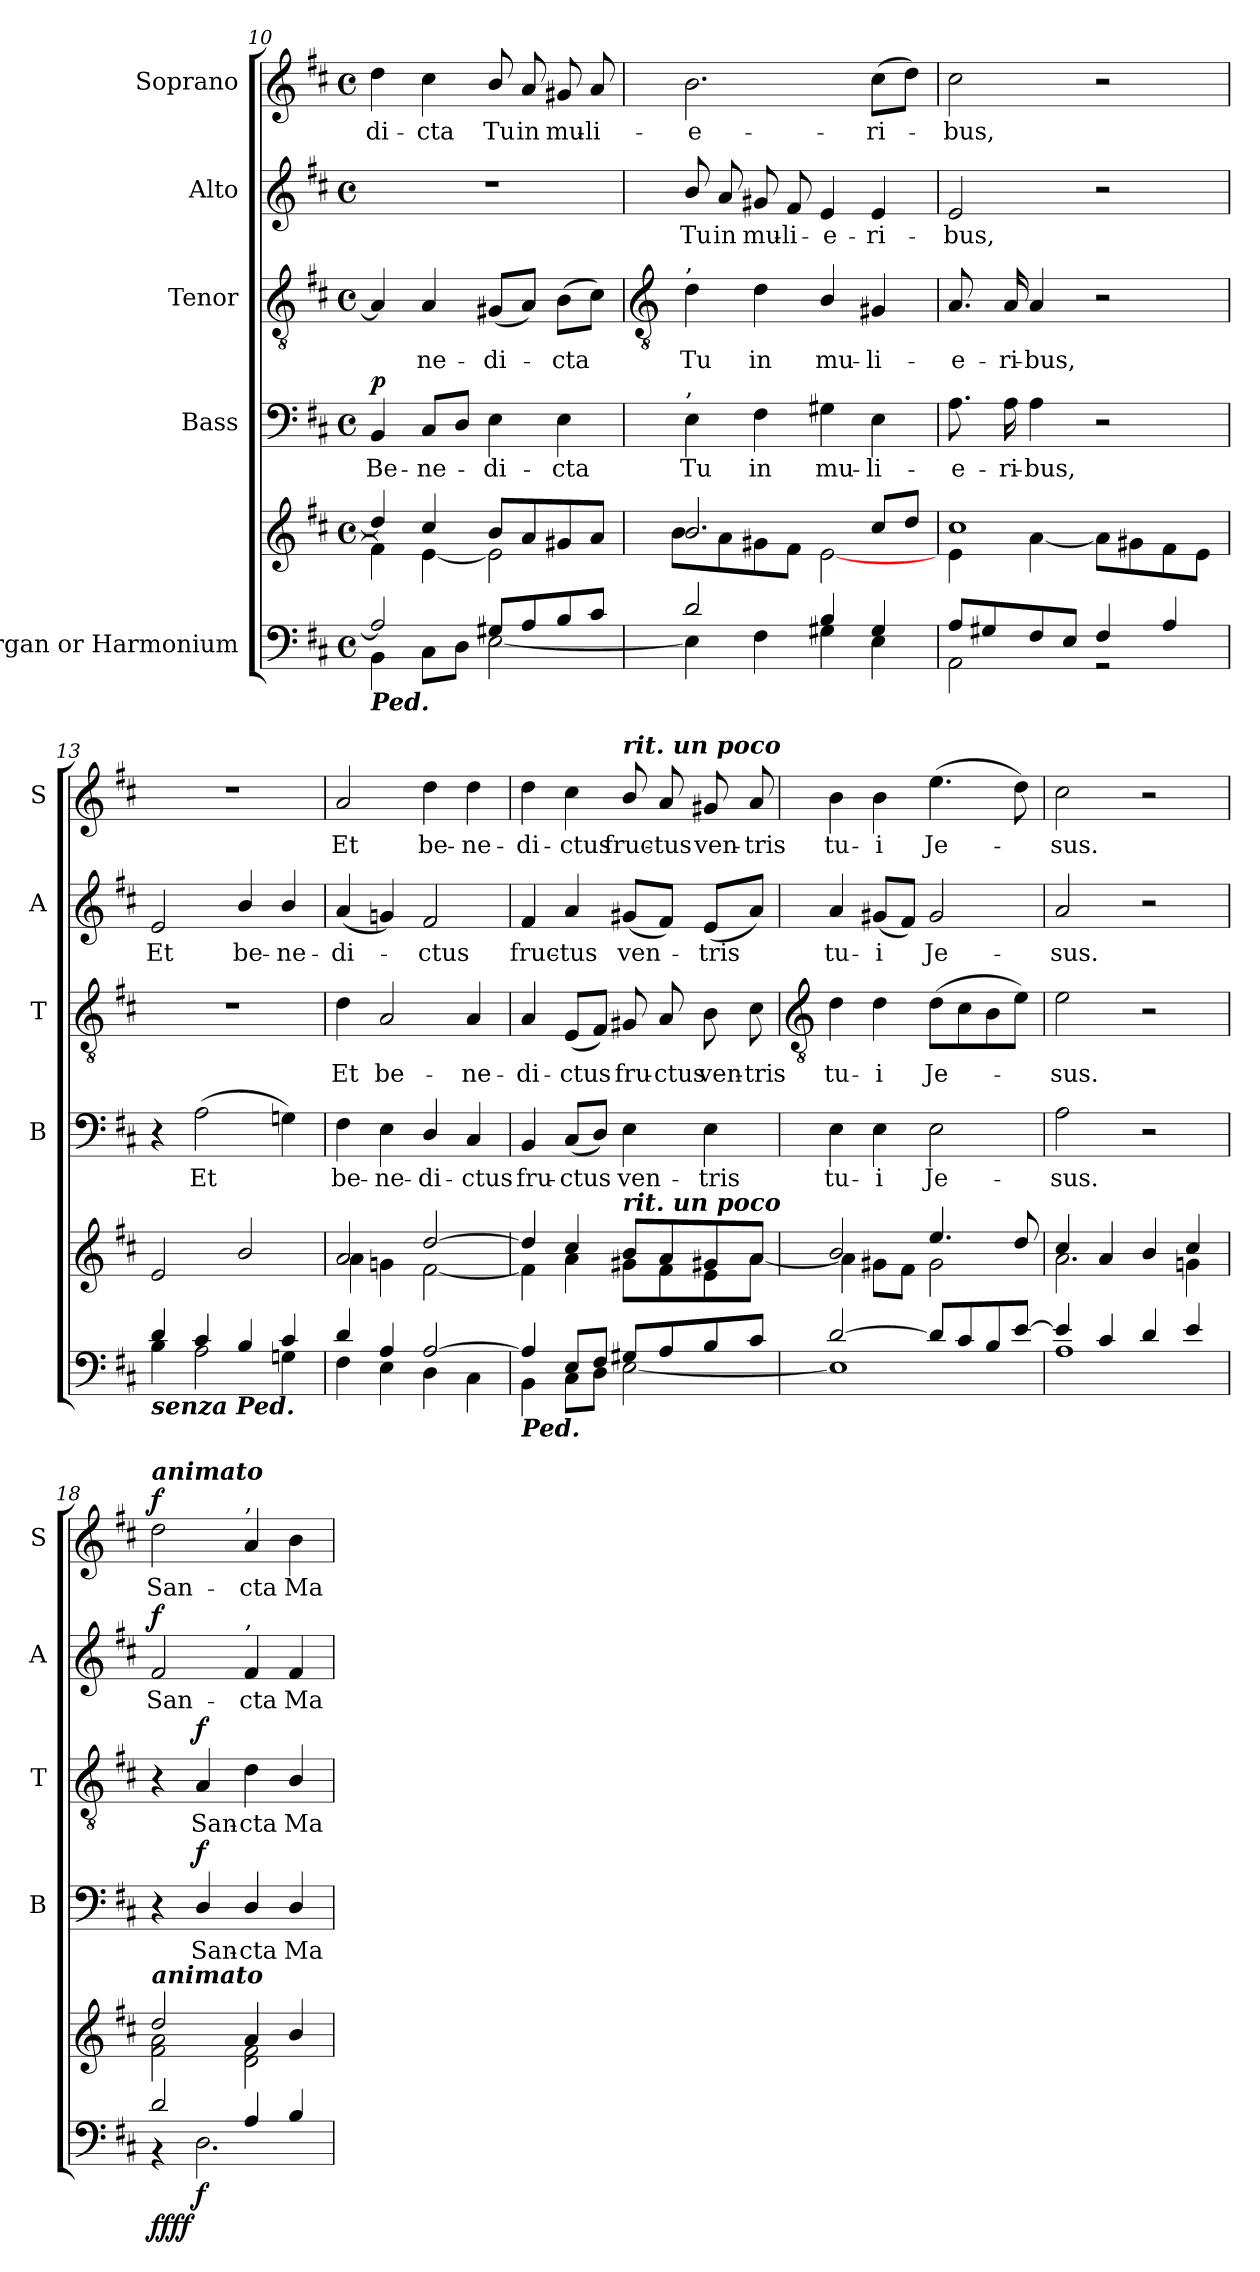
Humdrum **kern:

**kern	**kern	**dynam	**kern	**text	**dynam	**kern	**text	**dynam	**kern	**text	**dynam	**kern	**text	**dynam
*part5	*part5	*part5	*part4	*part4	*part4	*part3	*part3	*part3	*part2	*part2	*part2	*part1	*part1	*part1
*staff6	*staff5	*staff5/6	*staff4	*staff4	*staff4	*staff3	*staff3	*staff3	*staff2	*staff2	*staff2	*staff1	*staff1	*staff1
*I"Organ or Harmonium	*	*	*I"Bass	*	*	*I"Tenor	*	*	*I"Alto	*	*	*I"Soprano	*	*
*	*	*	*I'B	*	*	*I'T	*	*	*I'A	*	*	*I'S	*	*
*clefF4	*clefG2	*	*clefF4	*	*	*clefGv2	*	*	*clefG2	*	*	*clefG2	*	*
*k[f#c#]	*k[f#c#]	*	*k[f#c#]	*	*	*k[f#c#]	*	*	*k[f#c#]	*	*	*k[f#c#]	*	*
*D:	*D:	*	*D:	*	*	*D:	*	*	*D:	*	*	*D:	*	*
*M4/4	*M4/4	*	*M4/4	*	*	*M4/4	*	*	*M4/4	*	*	*M4/4	*	*
*met(c)	*met(c)	*	*met(c)	*	*	*met(c)	*	*	*met(c)	*	*	*met(c)	*	*
=10	=10	=10	=10	=10	=10	=10	=10	=10	=10	=10	=10	=10	=10	=10
*^	*^	*	*	*	*	*	*	*	*	*	*	*	*	*
!LO:TX:b:Bi:t=Ped.	!	!	!	!	!	!	!	!	!	!	!	!	!	!	!	!
!	!	!	!	!	!	!LO:LY:b	!LO:DY:b	!	!	!	!	!	!	!	!LO:LY:b	!
2A/]	4BB\	4dd/]	4f#\]	.	4BB	Be-	p	4A]	.	.	1r	.	.	4dd	-di-	.
!	!	!	!	!	!	!LO:LY:b	!	!	!LO:LY:b	!	!	!	!	!	!LO:LY:b	!
.	8C#\L	4cc#/	[4e\	.	8C#L	-ne-	.	4A	ne-	.	.	.	.	4cc#	-cta	.
.	8D\J	.	.	.	8DJ	.	.	.	.	.	.	.	.	.	.	.
!	!	!	!	!	!	!LO:LY:b	!	!	!LO:LY:b	!	!	!	!	!	!LO:LY:b	!
8G#X/L	[2E\	8b/L	2e\]	.	4E	di-	.	(<8G#XL	-di-	.	.	.	.	8b/	Tu	.
!	!	!	!	!	!	!	!	!	!	!	!	!	!	!	!LO:LY:b	!
8A/	.	8a/	.	.	.	.	.	8AJ)	.	.	.	.	.	8a	in	.
!	!	!	!	!	!	!LO:LY:b	!	!	!LO:LY:b	!	!	!	!	!	!LO:LY:b	!
8B/	.	8g#X/	.	.	4E	-cta	.	(>8BL	cta	.	.	.	.	8g#X	mu-	.
!	!	!	!	!	!	!	!	!	!	!	!	!	!	!	!LO:LY:b	!
8c#/J	.	8a/J	.	.	.	.	.	8c#J)	.	.	.	.	.	8a	-li-	.
!!LO:LB:g=z
=11	=11	=11	=11	=11	=11	=11	=11	=11	=11	=11	=11	=11	=11	=11	=11	=11
*	*	*	*	*	*	*	*	*clefGv2	*	*	*	*	*	*	*	*
!	!	!	!	!	!	!	!	!LO:TX:a:t=,	!	!	!	!	!	!	!	!
!	!	!	!	!	!LO:TX:a:t=,	!	!	!	!	!	!	!	!	!	!	!
!	!	!	!	!	!	!LO:LY:b	!	!	!LO:LY:b	!	!	!LO:LY:b	!	!	!LO:LY:b	!
2d/	4E\]	2.b/	8b\L	.	4E	Tu	.	4d	Tu	.	8b/	Tu	.	2.b	-e-	.
!	!	!	!	!	!	!	!	!	!	!	!	!LO:LY:b	!	!	!	!
.	.	.	8a\	.	.	.	.	.	.	.	8a	in	.	.	.	.
!	!	!	!	!	!	!LO:LY:b	!	!	!LO:LY:b	!	!	!LO:LY:b	!	!	!	!
.	4F#\	.	8g#X\	.	4F#	in	.	4d	in	.	8g#X	mu-	.	.	.	.
!	!	!	!	!	!	!	!	!	!	!	!	!LO:LY:b	!	!	!	!
.	.	.	8f#\J	.	.	.	.	.	.	.	8f#	-li-	.	.	.	.
!	!	!	!	!	!	!LO:LY:b	!	!	!LO:LY:b	!	!	!LO:LY:b	!	!	!	!
4B/	4G#X\	.	[2e\	.	4G#X	mu-	.	4B/	mu-	.	4e	-e-	.	.	.	.
!	!	!	!	!	!	!LO:LY:b	!	!	!LO:LY:b	!	!	!LO:LY:b	!	!	!LO:LY:b	!
4G#/	4E\	8cc#/L	.	.	4E	-li-	.	4G#X	-li-	.	4e	-ri-	.	(>8cc#L	-ri-	.
.	.	8dd/J	.	.	.	.	.	.	.	.	.	.	.	8ddJ)	.	.
=12	=12	=12	=12	=12	=12	=12	=12	=12	=12	=12	=12	=12	=12	=12	=12	=12
!	!	!	!	!	!	!LO:LY:b	!	!	!LO:LY:b	!	!	!LO:LY:b	!	!	!LO:LY:b	!
8A/L	2AA\	1cc#/	4e\	.	8.A	-e-	.	8.A	-e-	.	2e	-bus,	.	2cc#	bus,	.
8G#X/	.	.	.	.	.	.	.	.	.	.	.	.	.	.	.	.
!	!	!	!	!	!	!LO:LY:b	!	!	!LO:LY:b	!	!	!	!	!	!	!
.	.	.	.	.	16A	-ri-	.	16A	-ri-	.	.	.	.	.	.	.
!	!	!	!	!	!	!LO:LY:b	!	!	!LO:LY:b	!	!	!	!	!	!	!
8F#/	.	.	[4a\	.	4A	-bus,	.	4A	-bus,	.	.	.	.	.	.	.
8E/J	.	.	.	.	.	.	.	.	.	.	.	.	.	.	.	.
4F#/	2r	.	8a\L]	.	2r	.	.	2r	.	.	2r	.	.	2r	.	.
.	.	.	8g#X\	.	.	.	.	.	.	.	.	.	.	.	.	.
4A/	.	.	8f#\	.	.	.	.	.	.	.	.	.	.	.	.	.
.	.	.	8e\J	.	.	.	.	.	.	.	.	.	.	.	.	.
=13	=13	=13	=13	=13	=13	=13	=13	=13	=13	=13	=13	=13	=13	=13	=13	=13
!LO:TX:b:Bi:t=senza Ped.	!	!	!	!	!	!	!	!	!	!	!	!	!	!	!	!
!	!	!	!	!	!	!	!	!	!	!	!	!LO:LY:b	!	!	!	!
4d/	4B\	1ryy	2e/	.	4r	.	.	1r	.	.	2e	Et	.	1r	.	.
!	!	!	!	!	!	!LO:LY:b	!	!	!	!	!	!	!	!	!	!
4c#/	2A\	.	.	.	(>2A	Et	.	.	.	.	.	.	.	.	.	.
!	!	!	!	!	!	!	!	!	!	!	!	!LO:LY:b	!	!	!	!
4B/	.	.	2b/	.	.	.	.	.	.	.	4b/	be-	.	.	.	.
!	!	!	!	!	!	!	!	!	!	!	!	!LO:LY:b	!	!	!	!
4c#/	4Gn\	.	.	.	4Gn)	.	.	.	.	.	4b/	-ne-	.	.	.	.
=14	=14	=14	=14	=14	=14	=14	=14	=14	=14	=14	=14	=14	=14	=14	=14	=14
!	!	!	!	!	!	!LO:LY:b	!	!	!LO:LY:b	!	!	!LO:LY:b	!	!	!LO:LY:b	!
4d/	4F#\	2a/	4a\	.	4F#	be-	.	4d	Et	.	(<4a/	-di-	.	2a	Et	.
!	!	!	!	!	!	!LO:LY:b	!	!	!LO:LY:b	!	!	!	!	!	!	!
4A/	4E\	.	4gn\	.	4E	-ne-	.	2A	be-	.	4gn)	.	.	.	.	.
!	!	!	!	!	!	!LO:LY:b	!	!	!	!	!	!LO:LY:b	!	!	!LO:LY:b	!
[2A/	4D\	[2dd/	[2f#\	.	4D/	-di-	.	.	.	.	2f#	ctus	.	4dd	be-	.
!	!	!	!	!	!	!LO:LY:b	!	!	!LO:LY:b	!	!	!	!	!	!LO:LY:b	!
.	4C#\	.	.	.	4C#	-ctus	.	4A	-ne-	.	.	.	.	4dd	-ne-	.
=15	=15	=15	=15	=15	=15	=15	=15	=15	=15	=15	=15	=15	=15	=15	=15	=15
!LO:TX:b:Bi:t=Ped.	!	!	!	!	!	!	!	!	!	!	!	!	!	!	!	!
!	!	!	!	!	!	!LO:LY:b	!	!	!LO:LY:b	!	!	!LO:LY:b	!	!	!LO:LY:b	!
4A/]	4BB\	4dd/]	4f#\]	.	4BB	fru-	.	4A	-di-	.	4f#	fruc-	.	4dd	-di-	.
!	!	!	!	!	!	!LO:LY:b	!	!	!LO:LY:b	!	!	!LO:LY:b	!	!	!LO:LY:b	!
8E/L	8C#\L	4cc#/	4a\	.	(<8C#L	-ctus	.	(<8EL	-ctus	.	4a	-tus	.	4cc#	-ctus	.
8F#/J	8D\J	.	.	.	8DJ)	.	.	8F#J)	.	.	.	.	.	.	.	.
!	!	!	!	!	!	!	!	!	!	!	!	!	!	!LO:TX:a:Bi:t=rit. un poco	!	!
!	!	!LO:TX:a:Bi:t=rit. un poco	!	!	!	!	!	!	!	!	!	!	!	!	!	!
!	!	!	!	!	!	!LO:LY:b	!	!	!LO:LY:b	!	!	!LO:LY:b	!	!	!LO:LY:b	!
8G#X/L	[2E\	8b/L	8g#X\L	.	4E	ven-	.	8G#X	fru-	.	(<8g#XL	ven-	.	8b/	fruc-	.
!	!	!	!	!	!	!	!	!	!LO:LY:b	!	!	!	!	!	!LO:LY:b	!
8A/	.	8a/	8f#\	.	.	.	.	8A	-ctus	.	8f#J)	.	.	8a	-tus	.
!	!	!	!	!	!	!LO:LY:b	!	!	!LO:LY:b	!	!	!LO:LY:b	!	!	!LO:LY:b	!
8B/	.	8g#X/	8e\	.	4E	-tris	.	8B	ven-	.	(<8eL	tris	.	8g#X	ven-	.
!	!	!	!	!	!	!	!	!	!LO:LY:b	!	!	!	!	!	!LO:LY:b	!
8c#/J	.	8a/J	[8a\J	.	.	.	.	8c#	-tris	.	8aJ)	.	.	8a	-tris	.
!!LO:LB:g=z
=16	=16	=16	=16	=16	=16	=16	=16	=16	=16	=16	=16	=16	=16	=16	=16	=16
*	*	*	*	*	*	*	*	*clefGv2	*	*	*	*	*	*	*	*
!	!	!	!	!	!	!LO:LY:b	!	!	!LO:LY:b	!	!	!LO:LY:b	!	!	!LO:LY:b	!
[2d/	1E\]	2b/	4a\]	.	4E	tu-	.	4d	tu-	.	4a	tu-	.	4b	tu-	.
!	!	!	!	!	!	!LO:LY:b	!	!	!LO:LY:b	!	!	!LO:LY:b	!	!	!LO:LY:b	!
.	.	.	8g#X\L	.	4E	-i	.	4d	-i	.	(<8g#XL	-i	.	4b	-i	.
.	.	.	8f#\J	.	.	.	.	.	.	.	8f#J)	.	.	.	.	.
!	!	!	!	!	!	!LO:LY:b	!	!	!LO:LY:b	!	!	!LO:LY:b	!	!	!LO:LY:b	!
8d/L]	.	4.ee/	2g#\	.	2E	Je-	.	(>8dL	Je-	.	2g#	Je-	.	(>4.ee	Je-	.
8c#/	.	.	.	.	.	.	.	8c#	.	.	.	.	.	.	.	.
8B/	.	.	.	.	.	.	.	8B	.	.	.	.	.	.	.	.
[8e/J	.	8dd/	.	.	.	.	.	8eJ)	.	.	.	.	.	8dd)	.	.
=17	=17	=17	=17	=17	=17	=17	=17	=17	=17	=17	=17	=17	=17	=17	=17	=17
!	!	!	!	!	!	!LO:LY:b	!	!	!LO:LY:b	!	!	!LO:LY:b	!	!	!LO:LY:b	!
4e/]	1A\	4cc#/	2.a\	.	2A	-sus.	.	2e	sus.	.	2a	-sus.	.	2cc#	sus.	.
4c#/	.	4a/	.	.	.	.	.	.	.	.	.	.	.	.	.	.
4d/	.	4b/	.	.	2r	.	.	2r	.	.	2r	.	.	2r	.	.
4e/	.	4cc#/	4gn\	.	.	.	.	.	.	.	.	.	.	.	.	.
=18	=18	=18	=18	=18	=18	=18	=18	=18	=18	=18	=18	=18	=18	=18	=18	=18
!	!	!	!	!	!	!	!	!	!	!	!	!	!	!LO:TX:a:Bi:t=animato	!	!
!	!	!LO:TX:a:Bi:t=animato	!	!	!	!	!	!	!	!	!	!	!	!	!	!
!	!	!	!	!LO:DY:b=2	!	!	!	!	!	!	!	!LO:LY:b	!	!	!LO:LY:b	!
!	!	!	!	!LO:DY:n=1:b	!	!	!	!	!	!	!	!	!	!	!	!
!	!	!	!	!LO:DY:n=2:b	!	!	!	!	!	!	!	!	!	!	!	!
!	!	!	!	!LO:DY:n=3:b	!	!	!	!	!	!	!	!	!LO:DY:b	!	!	!LO:DY:b
2d/	4r	2dd/	2f#\ 2a\	f f f f	4r	.	.	4r	.	.	2f#	San-	f	2dd	San-	f
!	!	!	!	!LO:DY:n=4:b=2	!	!LO:LY:b	!LO:DY:b	!	!LO:LY:b	!LO:DY:b	!	!	!	!	!	!
.	2.D\	.	.	f	4D/	San-	f	4A	San-	f	.	.	.	.	.	.
!	!	!	!	!	!	!	!	!	!	!	!	!	!	!LO:TX:a:t=,	!	!
!	!	!	!	!	!	!	!	!	!	!	!LO:TX:a:t=,	!	!	!	!	!
!	!	!	!	!	!	!LO:LY:b	!	!	!LO:LY:b	!	!	!LO:LY:b	!	!	!LO:LY:b	!
4A/	.	4a/	2d\ 2f#\	.	4D/	-cta	.	4d	-cta	.	4f#	-cta	.	4a	-cta	.
!	!	!	!	!	!	!LO:LY:b	!	!	!LO:LY:b	!	!	!LO:LY:b	!	!	!LO:LY:b	!
4B/	.	4b/	.	.	4D/	Ma	.	4B/	Ma	.	4f#	Ma	.	4b	Ma	.
*v	*v	*	*	*	*	*	*	*	*	*	*	*	*	*	*	*
*	*v	*v	*	*	*	*	*	*	*	*	*	*	*	*	*
=	=	=	=	=	=	=	=	=	=	=	=	=	=	=
*-	*-	*-	*-	*-	*-	*-	*-	*-	*-	*-	*-	*-	*-	*-
